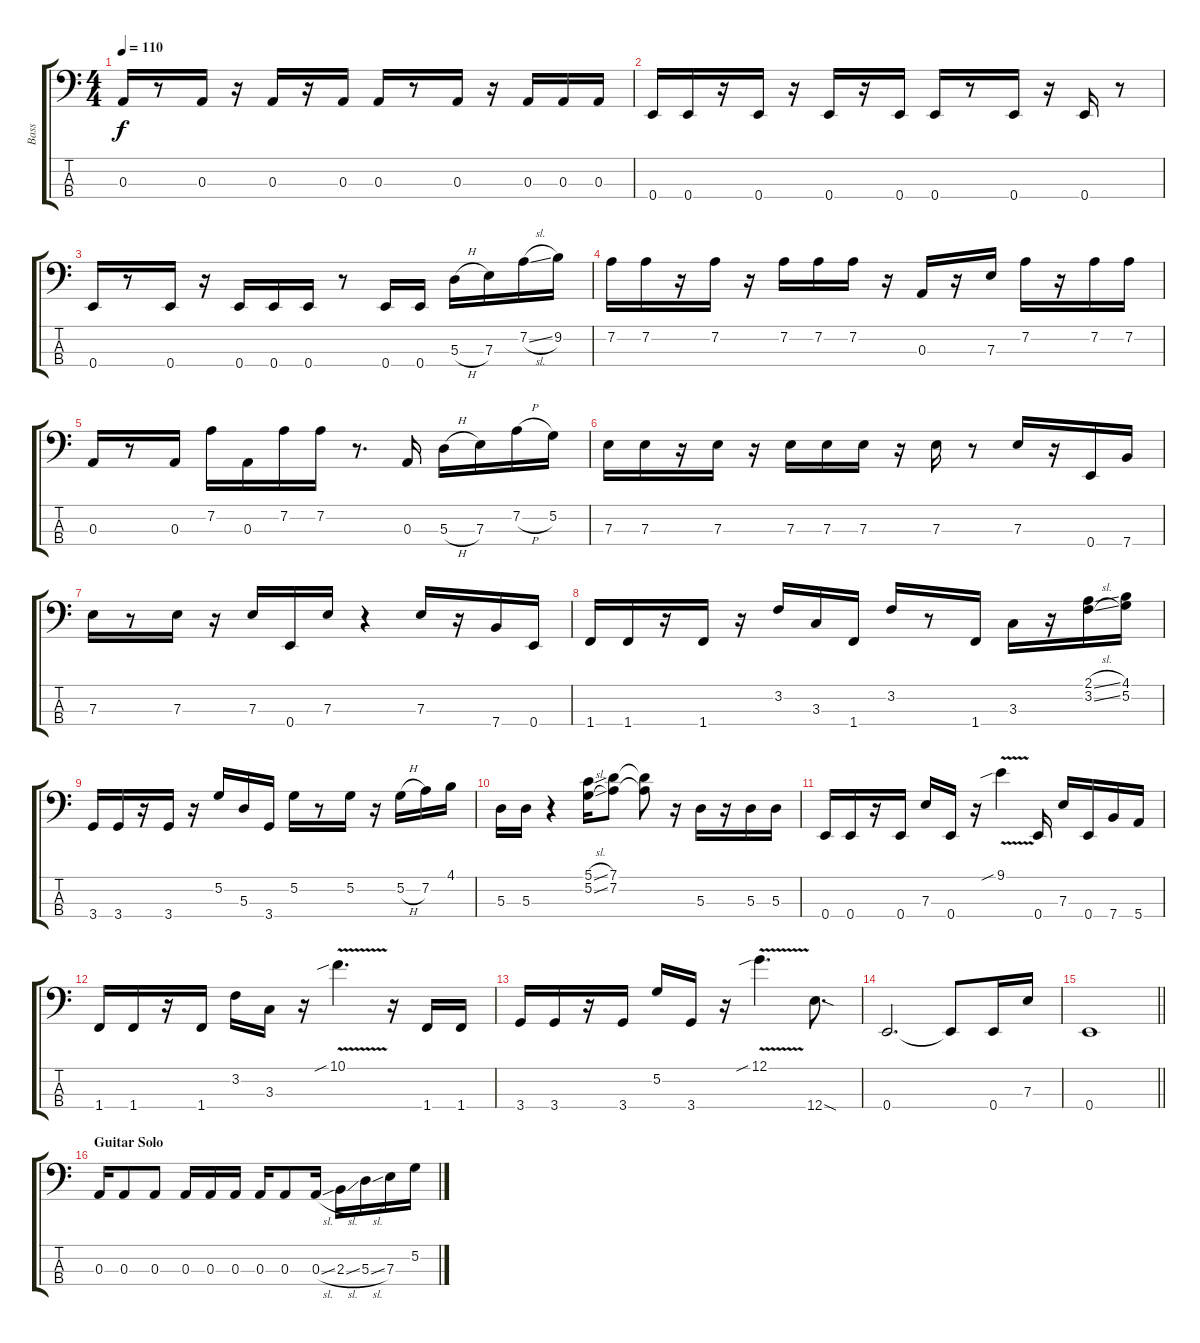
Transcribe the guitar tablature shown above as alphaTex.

\track ("Bass" "Bass") {instrument electricbassfinger}
\staff {score tabs}
\tuning (G2 D2 A1 E1) {hide}
\ts (4 4)
\tempo 110
\clef f4
\ks c
0.3.16{dy f} r.8 0.3.16 r.16 0.3.16 r.16 0.3.16 0.3.16 r.8 0.3.16 r.16 0.3.16 0.3.16 0.3.16 |
0.4.16 0.4.16 r.16 0.4.16 r.16 0.4.16 r.16 0.4.16 0.4.16 r.8 0.4.16 r.16 0.4.16 r.8 |
0.4.16 r.8 0.4.16 r.16 0.4.16 0.4.16 0.4.16 r.8 0.4.16 0.4.16 5.3{h}.16 7.3.16 7.2{sl}.16 9.2.16 |
7.2.16 7.2.16 r.16 7.2.16 r.16 7.2.16 7.2.16 7.2.16 r.16 0.3.16 r.16 7.3.16 7.2.16 r.16 7.2.16 7.2.16 |
0.3.16 r.8 0.3.16 7.2.16 0.3.16 7.2.16 7.2.16 r.8{d} 0.3.16 5.3{h}.16 7.3.16 7.2{h}.16 5.2.16 |
7.3.16 7.3.16 r.16 7.3.16 r.16 7.3.16 7.3.16 7.3.16 r.16 7.3.16 r.8 7.3.16 r.16 0.4.16 7.4.16 |
7.3.16 r.8 7.3.16 r.16 7.3.16 0.4.16 7.3.16 r.4 7.3.16 r.16 7.4.16 0.4.16 |
1.4.16 1.4.16 r.16 1.4.16 r.16 3.2.16 3.3.16 1.4.16 3.2.16 r.8 1.4.16 3.3.16 r.16 (2.1{sl} 3.2{sl}).16 (4.1 5.2).16 |
3.4.16 3.4.16 r.16 3.4.16 r.16 5.2.16 5.3.16 3.4.16 5.2.16 r.8 5.2.16 r.16 5.2{h}.16 7.2.16 4.1.16 |
5.3.16 5.3.16 r.4 (5.1{sl} 5.2{sl}).16 (7.1 7.2).8 (7.1{t} 7.2{t}).8 r.16 5.3.16 r.16 5.3.16 5.3.16 |
0.4.16 0.4.16 r.16 0.4.16 7.3.16 0.4.16 r.16 9.1{v sib}.4 0.4.16 7.3.16 0.4.16 7.4.16 5.4.16 |
1.4.16 1.4.16 r.16 1.4.16 3.2.16 3.3.16 r.16 10.1{v sib}.4{d} r.16 1.4.16 1.4.16 |
3.4.16 3.4.16 r.16 3.4.16 5.2.16 3.4.16 r.16 12.1{v sib}.4{d} 12.4{sod}.8{d} |
0.4.2{d} 0.4{t}.8 0.4.16 7.3.16 |
\barLineRight lightlight
0.4.1 |
\section ("" "Guitar Solo")
0.3.16 0.3.8 0.3.8 0.3.16 0.3.16 0.3.16 0.3.16 0.3.8 0.3{sl}.16 2.3{sl}.16 5.3{sl}.16 7.3.16 5.2{sl}.16
